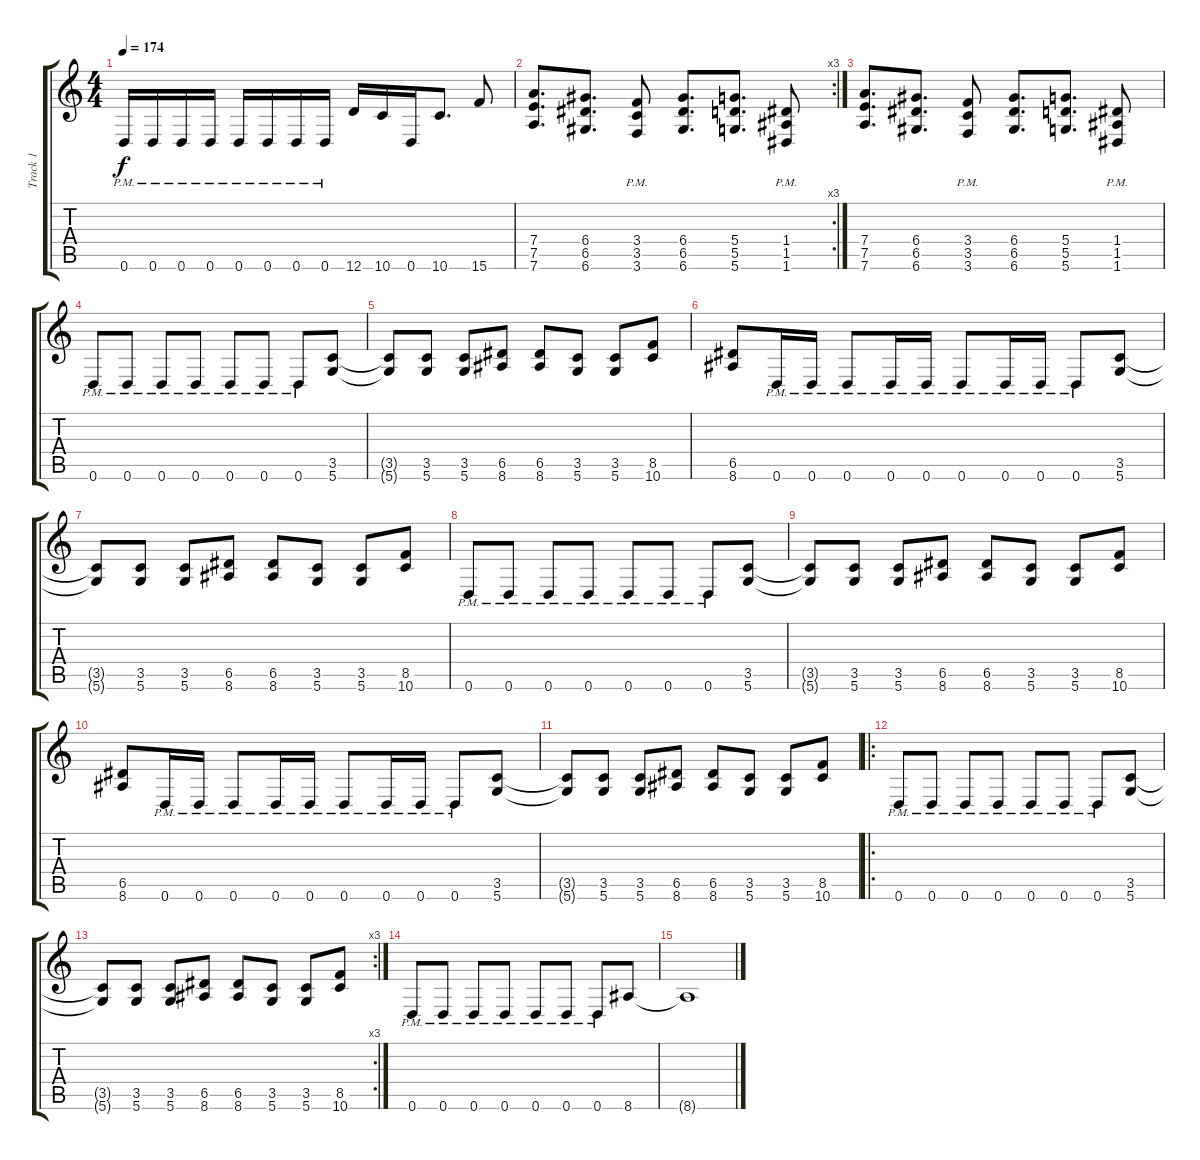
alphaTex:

\track ("Track 1" "Track 1") {instrument overdrivenguitar}
\staff {score tabs}
\tuning (E4 B3 G3 D3 A2 D2) {hide}
\ts (4 4)
\tempo 174
\clef g2
\ks c
0.6{pm}.16{dy f} 0.6{pm}.16 0.6{pm}.16 0.6{pm}.16 0.6{pm}.16 0.6{pm}.16 0.6{pm}.16 0.6{pm}.16 12.6.16 10.6.16 0.6.16 10.6.8{d} 15.6.8 |
\rc 3
(7.4 7.5 7.6).8{d} (6.4 6.5 6.6).8{d} (3.4 3.5 3.6{pm}).8 (6.4 6.5 6.6).8{d} (5.4 5.5 5.6).8{d} (1.4 1.5{pm} 1.6).8 |
(7.4 7.5 7.6).8{d} (6.4 6.5 6.6).8{d} (3.4 3.5 3.6{pm}).8 (6.4 6.5 6.6).8{d} (5.4 5.5 5.6).8{d} (1.4 1.5{pm} 1.6).8 |
0.6{pm}.8 0.6{pm}.8 0.6{pm}.8 0.6{pm}.8 0.6{pm}.8 0.6{pm}.8 0.6{pm}.8 (3.5 5.6).8 |
(3.5{t} 5.6{t}).8 (3.5 5.6).8 (3.5 5.6).8 (6.5 8.6).8 (6.5 8.6).8 (3.5 5.6).8 (3.5 5.6).8 (8.5 10.6).8 |
(6.5 8.6).8 0.6{pm}.16 0.6{pm}.16 0.6{pm}.8 0.6{pm}.16 0.6{pm}.16 0.6{pm}.8 0.6{pm}.16 0.6{pm}.16 0.6{pm}.8 (3.5 5.6).8 |
(3.5{t} 5.6{t}).8 (3.5 5.6).8 (3.5 5.6).8 (6.5 8.6).8 (6.5 8.6).8 (3.5 5.6).8 (3.5 5.6).8 (8.5 10.6).8 |
0.6{pm}.8 0.6{pm}.8 0.6{pm}.8 0.6{pm}.8 0.6{pm}.8 0.6{pm}.8 0.6{pm}.8 (3.5 5.6).8 |
(3.5{t} 5.6{t}).8 (3.5 5.6).8 (3.5 5.6).8 (6.5 8.6).8 (6.5 8.6).8 (3.5 5.6).8 (3.5 5.6).8 (8.5 10.6).8 |
(6.5 8.6).8 0.6{pm}.16 0.6{pm}.16 0.6{pm}.8 0.6{pm}.16 0.6{pm}.16 0.6{pm}.8 0.6{pm}.16 0.6{pm}.16 0.6{pm}.8 (3.5 5.6).8 |
(3.5{t} 5.6{t}).8 (3.5 5.6).8 (3.5 5.6).8 (6.5 8.6).8 (6.5 8.6).8 (3.5 5.6).8 (3.5 5.6).8 (8.5 10.6).8 |
\ro
0.6{pm}.8 0.6{pm}.8 0.6{pm}.8 0.6{pm}.8 0.6{pm}.8 0.6{pm}.8 0.6{pm}.8 (3.5 5.6).8 |
\rc 3
(3.5{t} 5.6{t}).8 (3.5 5.6).8 (3.5 5.6).8 (6.5 8.6).8 (6.5 8.6).8 (3.5 5.6).8 (3.5 5.6).8 (8.5 10.6).8 |
0.6{pm}.8 0.6{pm}.8 0.6{pm}.8 0.6{pm}.8 0.6{pm}.8 0.6{pm}.8 0.6{pm}.8 8.6.8 |
8.6{t}.1
